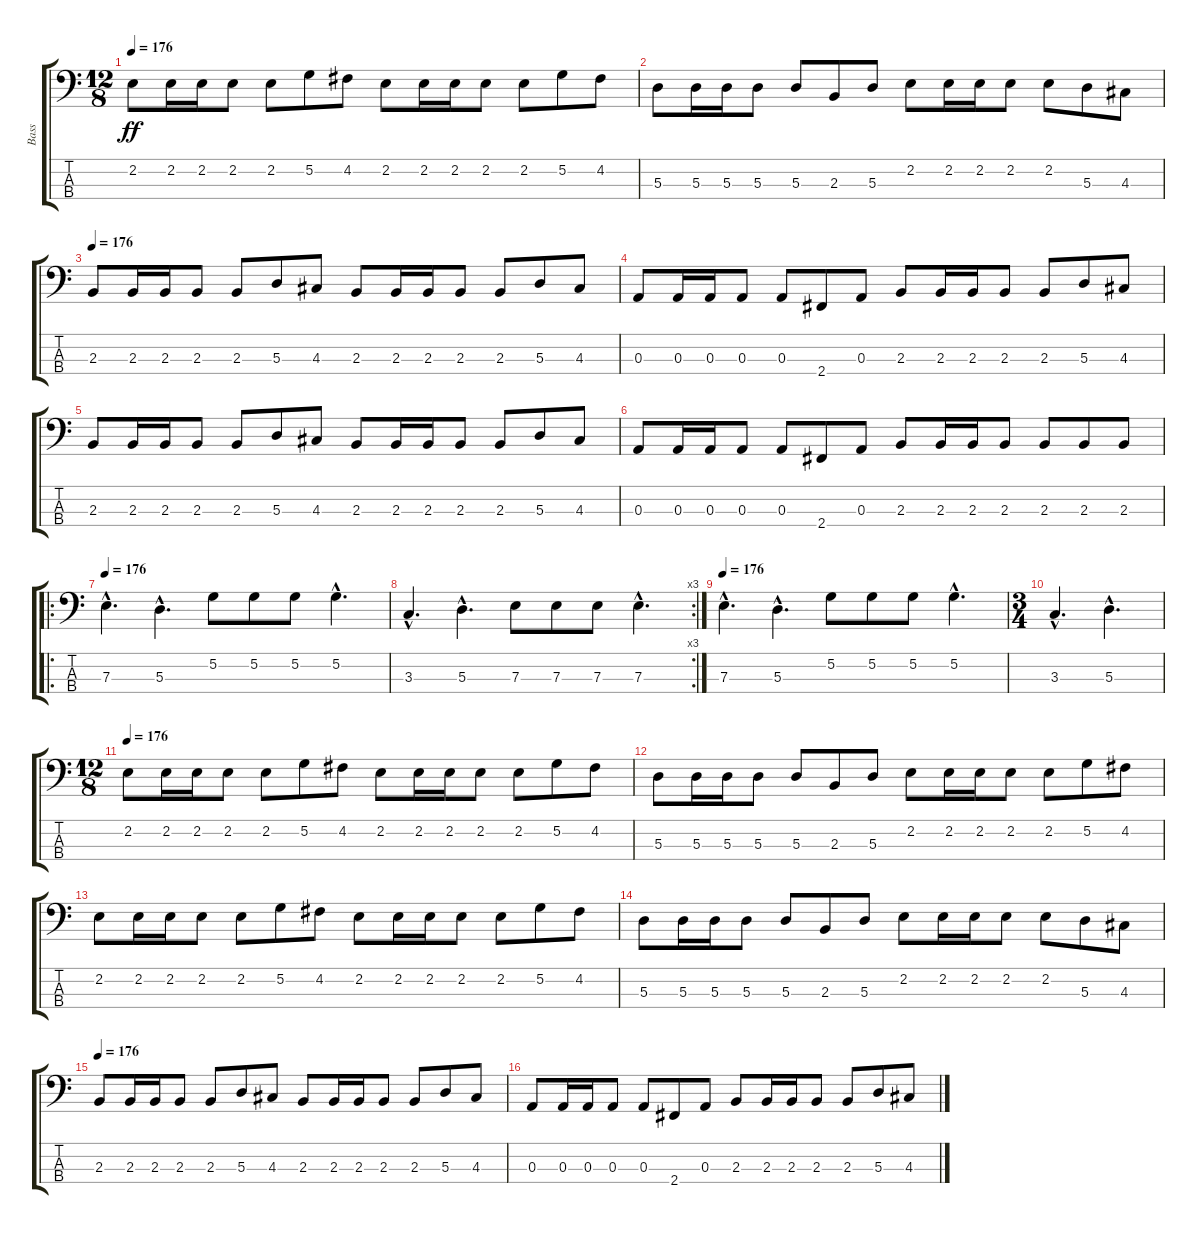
\track ("Bass" "Bass") {instrument electricbasspick}
\staff {score tabs}
\tuning (G2 D2 A1 E1) {hide}
\ts (12 8)
\tempo 176
\clef f4
\ks c
2.2.8{dy ff} 2.2.16 2.2.16 2.2.8 2.2.8 5.2.8 4.2.8 2.2.8 2.2.16 2.2.16 2.2.8 2.2.8 5.2.8 4.2.8 |
5.3.8 5.3.16 5.3.16 5.3.8 5.3.8 2.3.8 5.3.8 2.2.8 2.2.16 2.2.16 2.2.8 2.2.8 5.3.8 4.3.8 |
\tempo 176
2.3.8 2.3.16 2.3.16 2.3.8 2.3.8 5.3.8 4.3.8 2.3.8 2.3.16 2.3.16 2.3.8 2.3.8 5.3.8 4.3.8 |
0.3.8 0.3.16 0.3.16 0.3.8 0.3.8 2.4.8 0.3.8 2.3.8 2.3.16 2.3.16 2.3.8 2.3.8 5.3.8 4.3.8 |
2.3.8 2.3.16 2.3.16 2.3.8 2.3.8 5.3.8 4.3.8 2.3.8 2.3.16 2.3.16 2.3.8 2.3.8 5.3.8 4.3.8 |
0.3.8 0.3.16 0.3.16 0.3.8 0.3.8 2.4.8 0.3.8 2.3.8 2.3.16 2.3.16 2.3.8 2.3.8 2.3.8 2.3.8 |
\ro
\tempo 176
7.3{hac}.4{d} 5.3{hac}.4{d} 5.2.8 5.2.8 5.2.8 5.2{hac}.4{d} |
\rc 3
3.3{hac}.4{d} 5.3{hac}.4{d} 7.3.8 7.3.8 7.3.8 7.3{hac}.4{d} |
\tempo 176
7.3{hac}.4{d} 5.3{hac}.4{d} 5.2.8 5.2.8 5.2.8 5.2{hac}.4{d} |
\ts (3 4)
3.3{hac}.4{d} 5.3{hac}.4{d} |
\ts (12 8)
\tempo 176
2.2.8 2.2.16 2.2.16 2.2.8 2.2.8 5.2.8 4.2.8 2.2.8 2.2.16 2.2.16 2.2.8 2.2.8 5.2.8 4.2.8 |
5.3.8 5.3.16 5.3.16 5.3.8 5.3.8 2.3.8 5.3.8 2.2.8 2.2.16 2.2.16 2.2.8 2.2.8 5.2.8 4.2.8 |
2.2.8 2.2.16 2.2.16 2.2.8 2.2.8 5.2.8 4.2.8 2.2.8 2.2.16 2.2.16 2.2.8 2.2.8 5.2.8 4.2.8 |
5.3.8 5.3.16 5.3.16 5.3.8 5.3.8 2.3.8 5.3.8 2.2.8 2.2.16 2.2.16 2.2.8 2.2.8 5.3.8 4.3.8 |
\tempo 176
2.3.8 2.3.16 2.3.16 2.3.8 2.3.8 5.3.8 4.3.8 2.3.8 2.3.16 2.3.16 2.3.8 2.3.8 5.3.8 4.3.8 |
0.3.8 0.3.16 0.3.16 0.3.8 0.3.8 2.4.8 0.3.8 2.3.8 2.3.16 2.3.16 2.3.8 2.3.8 5.3.8 4.3.8
